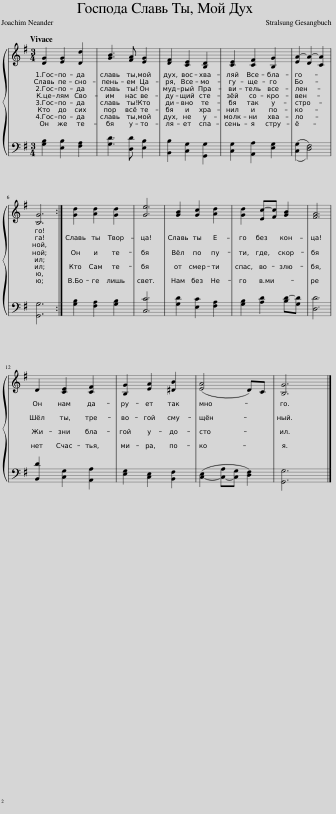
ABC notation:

X:1
%%score { 1 | 2 }
L:1/8
Q:1/4=172
M:3/4
I:linebreak $
K:G
V:1 treble
V:2 bass
V:1
 [DG]2 [EG]2 [Dd]2 | [GB]3 [FA] [EG]2 | [DF]2 [CE]2 [B,D]2 | [CE]2 [CF]2 [B,G]2 | [EA-]2 [DA-]2 [CA]2 |$ %5
 [B,G]6 :| [Gd]2 [Ad]2 [Gd]2 | [Ge]6 | [GB]2 [Gc]2 [Ad]2 | [Gd]2 [Ec-][Fc] [GB]2 | %10
 [FA]6 |$ D2 [CE]2 [CF]2 | [B,G]2 [EA]2 [^DB]2 | ([EA]4 D)C | [B,G]6 |] %15
V:2
 [G,B,]2 [E,B,]2 [F,A,]2 | [G,D]3 [D,D] [E,B,]2 | [B,,B,]2 [C,G,]2 [G,,G,]2 | [C,G,]2 [A,,A,]2 [E,G,]2 | (([C,G,]2 [D,F,]4)) |$ %5
 [G,,G,]6 :| [G,B,]2 [F,A,]2 [G,B,]2 | [C,C]6 | [G,D]2 [E,C]2 [F,A,]2 | [G,B,]2 [A,D]2 [B,D-][G,D] | %10
 [D,D]6 |$ [B,,D]2 [C,G,]2 [A,,A,]2 | [E,G,]2 [C,E,]2 [B,,F,]2 | ([C,-E,]2 [C,-A,][C,G,] [D,F,]2) | [G,,G,]6 |] %15
